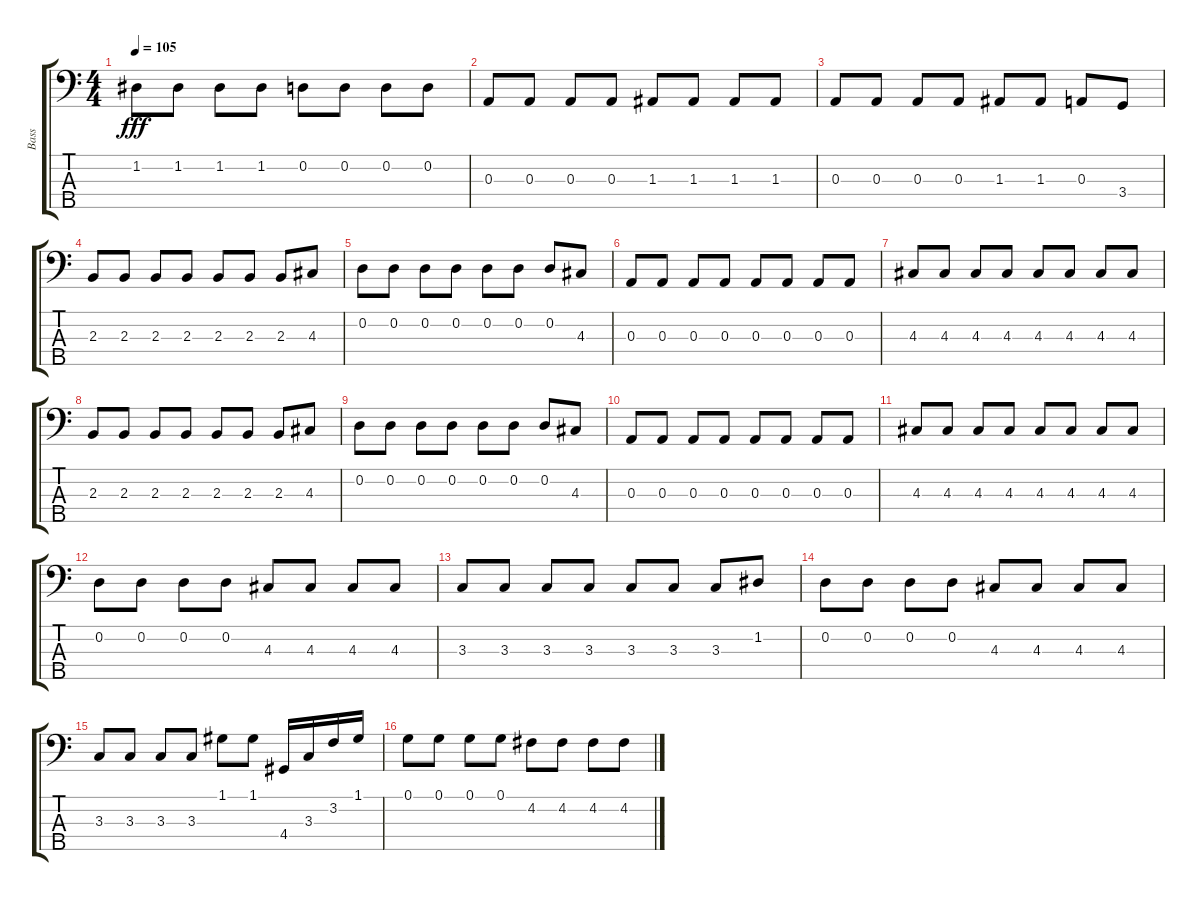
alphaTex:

\track ("Bass" "Bass") {instrument electricbassfinger}
\staff {score tabs}
\tuning (G2 D2 A1 E1 B0) {hide}
\ts (4 4)
\tempo 105
\clef f4
\ks c
1.2.8{dy fff} 1.2.8 1.2.8 1.2.8 0.2.8 0.2.8 0.2.8 0.2.8 |
0.3.8 0.3.8 0.3.8 0.3.8 1.3.8 1.3.8 1.3.8 1.3.8 |
0.3.8 0.3.8 0.3.8 0.3.8 1.3.8 1.3.8 0.3.8 3.4.8 |
2.3.8 2.3.8 2.3.8 2.3.8 2.3.8 2.3.8 2.3.8 4.3.8 |
0.2.8 0.2.8 0.2.8 0.2.8 0.2.8 0.2.8 0.2.8 4.3.8 |
0.3.8 0.3.8 0.3.8 0.3.8 0.3.8 0.3.8 0.3.8 0.3.8 |
4.3.8 4.3.8 4.3.8 4.3.8 4.3.8 4.3.8 4.3.8 4.3.8 |
2.3.8 2.3.8 2.3.8 2.3.8 2.3.8 2.3.8 2.3.8 4.3.8 |
0.2.8 0.2.8 0.2.8 0.2.8 0.2.8 0.2.8 0.2.8 4.3.8 |
0.3.8 0.3.8 0.3.8 0.3.8 0.3.8 0.3.8 0.3.8 0.3.8 |
4.3.8 4.3.8 4.3.8 4.3.8 4.3.8 4.3.8 4.3.8 4.3.8 |
0.2.8 0.2.8 0.2.8 0.2.8 4.3.8 4.3.8 4.3.8 4.3.8 |
3.3.8 3.3.8 3.3.8 3.3.8 3.3.8 3.3.8 3.3.8 1.2.8 |
0.2.8 0.2.8 0.2.8 0.2.8 4.3.8 4.3.8 4.3.8 4.3.8 |
3.3.8 3.3.8 3.3.8 3.3.8 1.1.8 1.1.8 4.4.16 3.3.16 3.2.16 1.1.16 |
0.1.8 0.1.8 0.1.8 0.1.8 4.2.8 4.2.8 4.2.8 4.2.8
